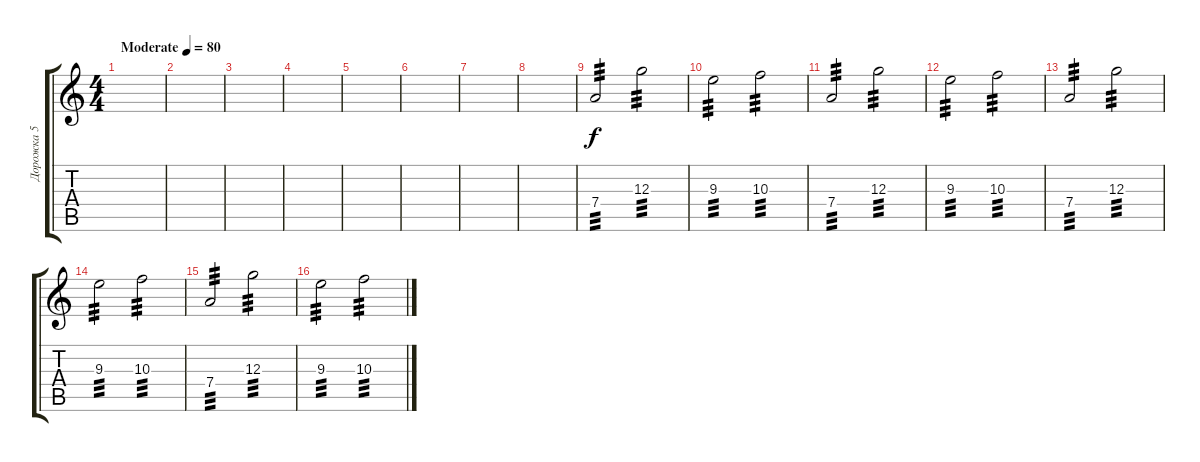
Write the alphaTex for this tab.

\track ("Дорожка 5" "Дорожка 5") {instrument overdrivenguitar}
\staff {score tabs}
\tuning (E4 B3 G3 D3 A2 E2) {hide}
\ts (4 4)
\tempo (80 "Moderate")
\clef g2
\ks c
|
|
|
|
|
|
|
|
7.4.2{tp 3} 12.3.2{tp 3} |
9.3.2{tp 3} 10.3.2{tp 3} |
7.4.2{tp 3} 12.3.2{tp 3} |
9.3.2{tp 3} 10.3.2{tp 3} |
7.4.2{tp 3} 12.3.2{tp 3} |
9.3.2{tp 3} 10.3.2{tp 3} |
7.4.2{tp 3} 12.3.2{tp 3} |
9.3.2{tp 3} 10.3.2{tp 3}
